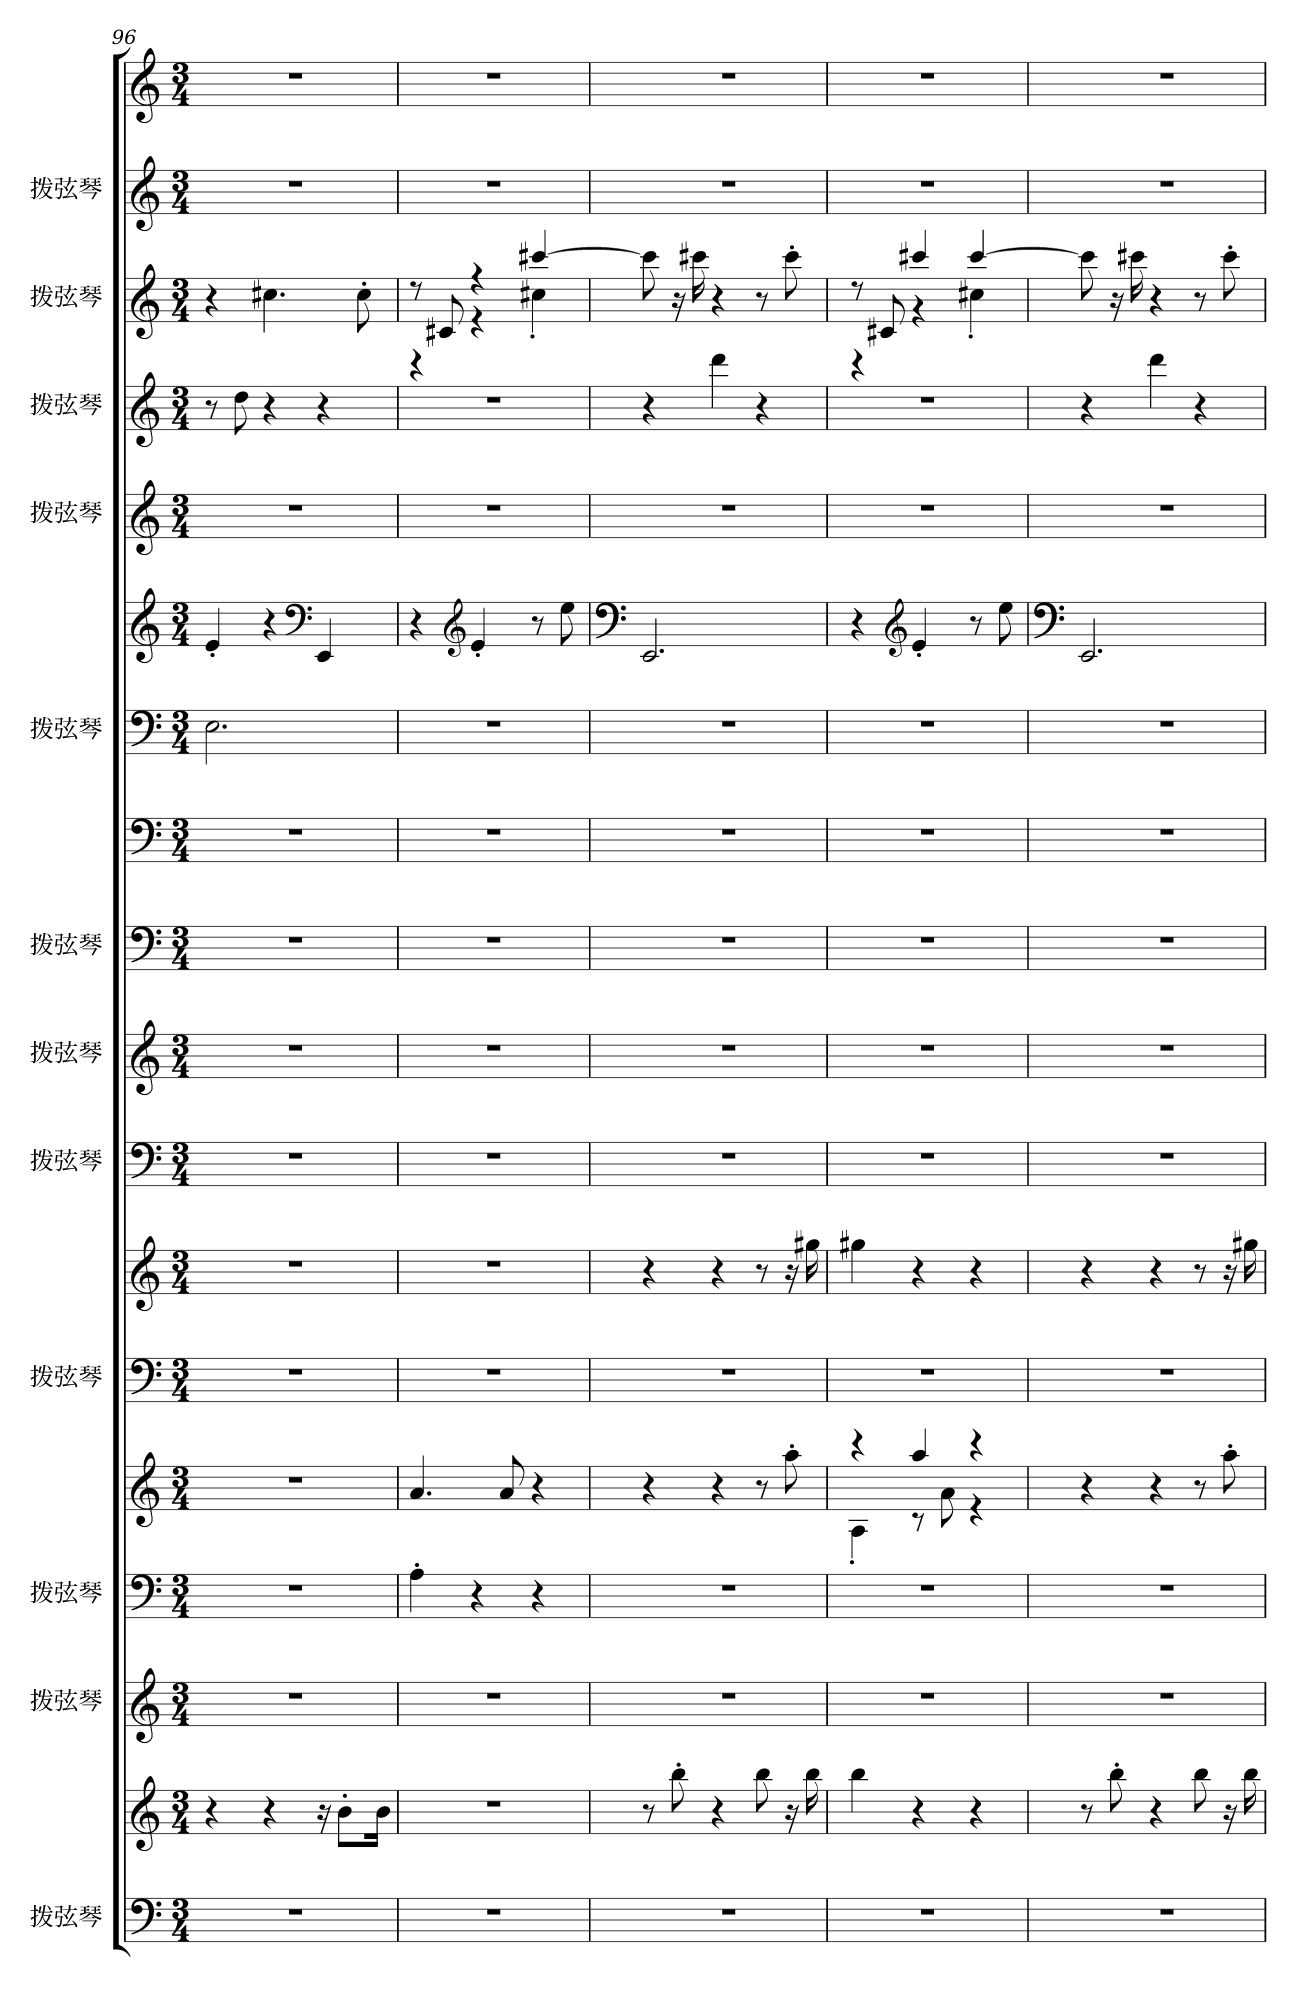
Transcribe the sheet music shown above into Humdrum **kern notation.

**kern	**kern	**kern	**kern	**kern	**kern	**kern	**kern	**kern	**kern	**kern	**kern	**kern	**kern	**kern	**kern	**kern	**kern
*part12	*part12	*part11	*part10	*part10	*part9	*part9	*part8	*part7	*part6	*part6	*part5	*part5	*part4	*part3	*part2	*part1	*part1
*staff18	*staff17	*staff16	*staff15	*staff14	*staff13	*staff12	*staff11	*staff10	*staff9	*staff8	*staff7	*staff6	*staff5	*staff4	*staff3	*staff2	*staff1
*I"拨弦琴	*	*I"拨弦琴	*I"拨弦琴	*	*I"拨弦琴	*	*I"拨弦琴	*I"拨弦琴	*I"拨弦琴	*	*I"拨弦琴	*	*I"拨弦琴	*I"拨弦琴	*I"拨弦琴	*I"拨弦琴	*
*clefF4	*clefG2	*clefG2	*clefF4	*clefG2	*clefF4	*clefG2	*clefF4	*clefG2	*clefF4	*clefF4	*clefF4	*clefG2	*clefG2	*clefG2	*clefG2	*clefG2	*clefG2
*k[]	*k[]	*k[]	*k[]	*k[]	*k[]	*k[]	*k[]	*k[]	*k[]	*k[]	*k[]	*k[]	*k[]	*k[]	*k[]	*k[]	*k[]
*M3/4	*M3/4	*M3/4	*M3/4	*M3/4	*M3/4	*M3/4	*M3/4	*M3/4	*M3/4	*M3/4	*M3/4	*M3/4	*M3/4	*M3/4	*M3/4	*M3/4	*M3/4
=96	=96	=96	=96	=96	=96	=96	=96	=96	=96	=96	=96	=96	=96	=96	=96	=96	=96
2.r	4r	2.r	2.r	2.r	2.r	2.r	2.r	2.r	2.r	2.r	2.E\	4e'/	2.r	8r	4r	2.r	2.r
.	.	.	.	.	.	.	.	.	.	.	.	.	.	8dd\	.	.	.
.	4r	.	.	.	.	.	.	.	.	.	.	4r	.	4r	4.cc#X\	.	.
*	*	*	*	*	*	*	*	*	*	*	*	*clefF4	*	*	*	*	*
.	16r	.	.	.	.	.	.	.	.	.	.	4EE/	.	4r	.	.	.
.	8b'\L	.	.	.	.	.	.	.	.	.	.	.	.	.	.	.	.
.	.	.	.	.	.	.	.	.	.	.	.	.	.	.	8cc#'\	.	.
.	16b\Jk	.	.	.	.	.	.	.	.	.	.	.	.	.	.	.	.
=97	=97	=97	=97	=97	=97	=97	=97	=97	=97	=97	=97	=97	=97	=97	=97	=97	=97
*	*	*	*	*	*	*	*	*	*	*	*	*	*	*	*^	*	*
2.r	2.r	2.r	4A'\	4.a/	2.r	2.r	2.r	2.r	2.r	2.r	2.r	4r	2.r	2.r	8r	4r	2.r	2.r
.	.	.	.	.	.	.	.	.	.	.	.	.	.	.	8c#X/	.	.	.
*	*	*	*	*	*	*	*	*	*	*	*	*clefG2	*	*	*	*	*	*
.	.	.	4r	.	.	.	.	.	.	.	.	4e'/	.	.	4r	4r	.	.
.	.	.	.	8a/	.	.	.	.	.	.	.	.	.	.	.	.	.	.
.	.	.	4r	4r	.	.	.	.	.	.	.	8r	.	.	[4ccc#X/	4cc#X'\	.	.
.	.	.	.	.	.	.	.	.	.	.	.	8ee\	.	.	.	.	.	.
*	*	*	*	*	*	*	*	*	*	*	*	*	*	*	*v	*v	*	*
!!LO:PB:g=z
=98	=98	=98	=98	=98	=98	=98	=98	=98	=98	=98	=98	=98	=98	=98	=98	=98	=98
*	*	*	*	*	*	*	*	*	*	*	*	*clefF4	*	*	*	*	*
2.r	8r	2.r	2.r	4r	2.r	4r	2.r	2.r	2.r	2.r	2.r	2.EE/	2.r	4r	8ccc#\]	2.r	2.r
.	8bb'\	.	.	.	.	.	.	.	.	.	.	.	.	.	16r	.	.
.	.	.	.	.	.	.	.	.	.	.	.	.	.	.	16ccc#X\	.	.
.	4r	.	.	4r	.	4r	.	.	.	.	.	.	.	4ddd\	4r	.	.
.	8bb\	.	.	8r	.	8r	.	.	.	.	.	.	.	4r	8r	.	.
.	16r	.	.	8aa'\	.	16r	.	.	.	.	.	.	.	.	8ccc#'\	.	.
.	16bb\	.	.	.	.	16gg#X\	.	.	.	.	.	.	.	.	.	.	.
=99	=99	=99	=99	=99	=99	=99	=99	=99	=99	=99	=99	=99	=99	=99	=99	=99	=99
*	*	*	*	*^	*	*	*	*	*	*	*	*	*	*	*^	*	*
2.r	4bb\	2.r	2.r	4r	4A'\	2.r	4gg#X\	2.r	2.r	2.r	2.r	2.r	4r	2.r	2.r	8r	4r	2.r	2.r
.	.	.	.	.	.	.	.	.	.	.	.	.	.	.	.	8c#X/	.	.	.
*	*	*	*	*	*	*	*	*	*	*	*	*	*clefG2	*	*	*	*	*	*
.	4r	.	.	4aa/	8r	.	4r	.	.	.	.	.	4e'/	.	.	4ccc#X/	4r	.	.
.	.	.	.	.	8a\	.	.	.	.	.	.	.	.	.	.	.	.	.	.
.	4r	.	.	4r	4r	.	4r	.	.	.	.	.	8r	.	.	[4ccc#/	4cc#X'\	.	.
.	.	.	.	.	.	.	.	.	.	.	.	.	8ee\	.	.	.	.	.	.
*	*	*	*	*v	*v	*	*	*	*	*	*	*	*	*	*	*v	*v	*	*
=100	=100	=100	=100	=100	=100	=100	=100	=100	=100	=100	=100	=100	=100	=100	=100	=100	=100
*	*	*	*	*	*	*	*	*	*	*	*	*clefF4	*	*	*	*	*
2.r	8r	2.r	2.r	4r	2.r	4r	2.r	2.r	2.r	2.r	2.r	2.EE/	2.r	4r	8ccc#\]	2.r	2.r
.	8bb'\	.	.	.	.	.	.	.	.	.	.	.	.	.	16r	.	.
.	.	.	.	.	.	.	.	.	.	.	.	.	.	.	16ccc#X\	.	.
.	4r	.	.	4r	.	4r	.	.	.	.	.	.	.	4ddd\	4r	.	.
.	8bb\	.	.	8r	.	8r	.	.	.	.	.	.	.	4r	8r	.	.
.	16r	.	.	8aa'\	.	16r	.	.	.	.	.	.	.	.	8ccc#'\	.	.
.	16bb\	.	.	.	.	16gg#X\	.	.	.	.	.	.	.	.	.	.	.
=	=	=	=	=	=	=	=	=	=	=	=	=	=	=	=	=	=
*-	*-	*-	*-	*-	*-	*-	*-	*-	*-	*-	*-	*-	*-	*-	*-	*-	*-
